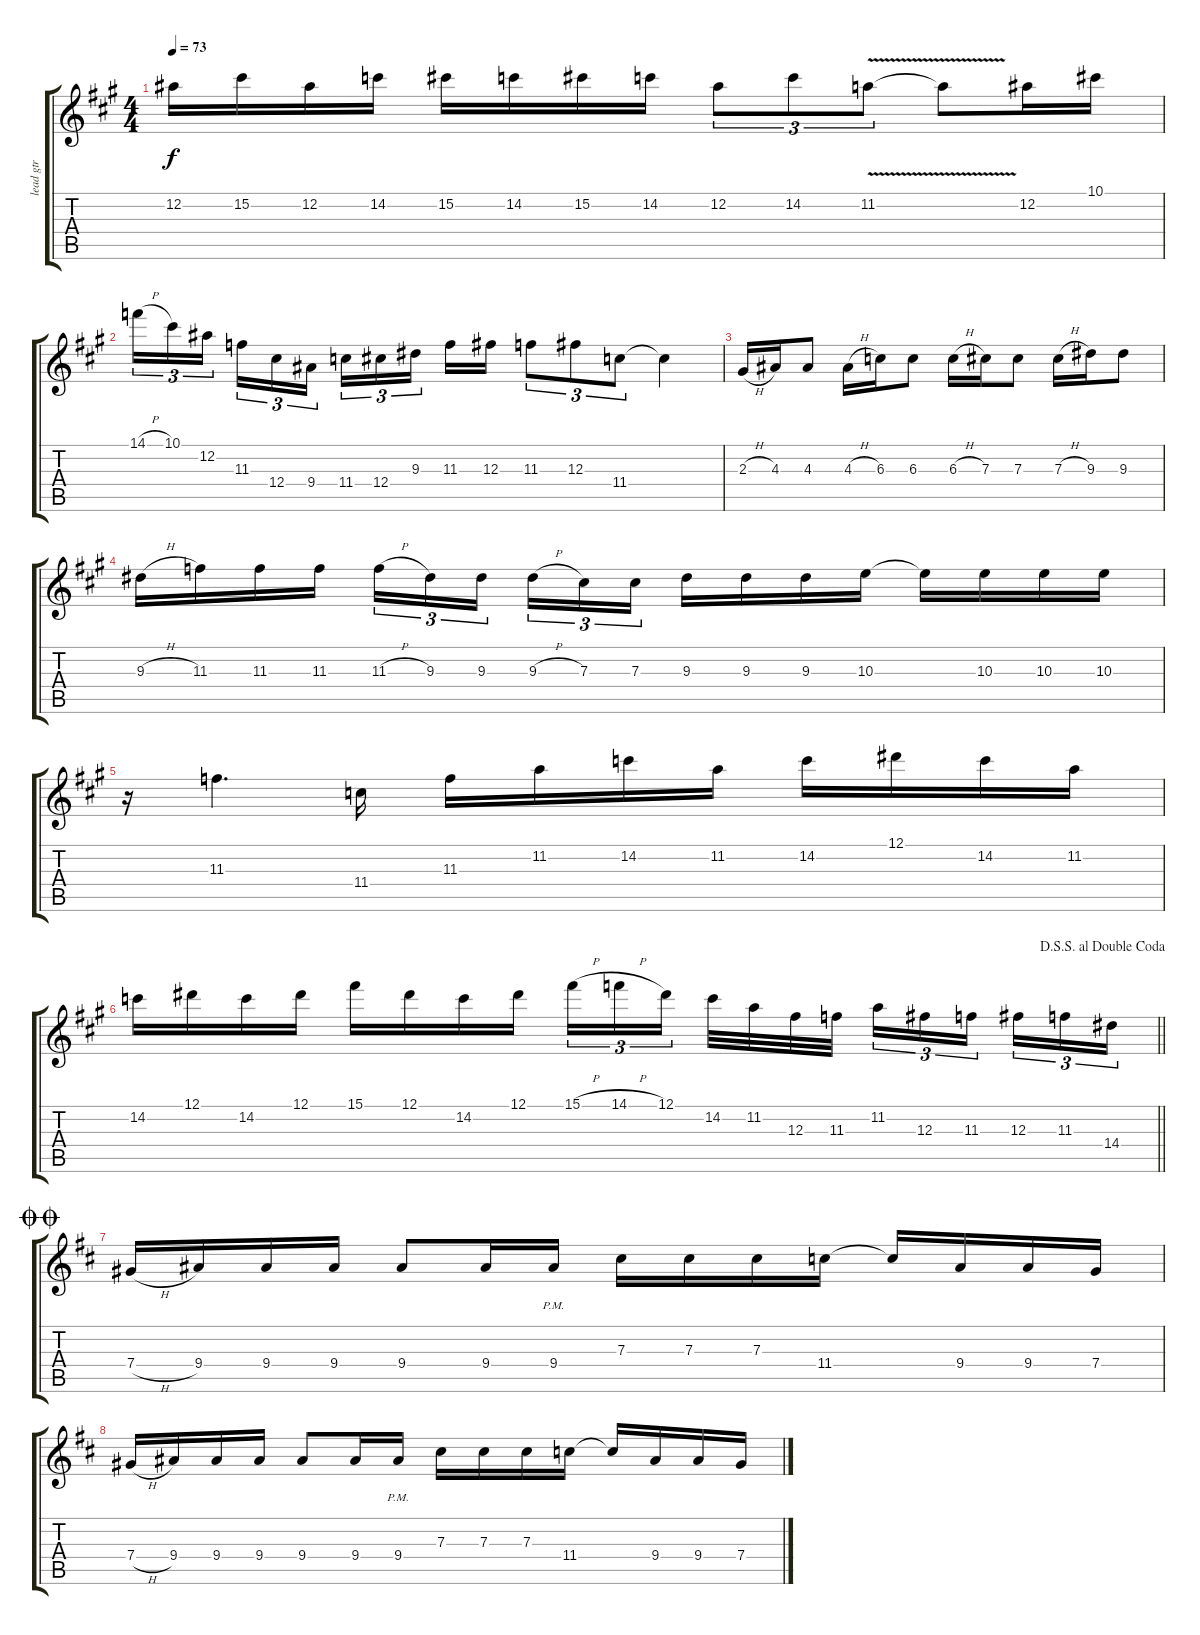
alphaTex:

\track ("lead gtr" "lead gtr") {instrument distortionguitar}
\staff {score tabs}
\tuning (Eb4 Bb3 Gb3 Db3 Ab2 Eb2) {hide}
\ts (4 4)
\tempo 73
\clef g2
\ks a
12.2.16{dy f} 15.2.16 12.2.16 14.2.16 15.2.16 14.2.16 15.2.16 14.2.16 12.2.8{tu (3 2)} 14.2.8{tu (3 2)} 11.2{v}.8{tu (3 2)} 11.2{v t}.8 12.2.16 10.1.16 |
14.1{h}.16{tu (3 2)} 10.1.16{tu (3 2)} 12.2.16{tu (3 2) beam splitsecondary} 11.3.16{tu (3 2)} 12.4.16{tu (3 2)} 9.4.16{tu (3 2)} 11.4.16{tu (3 2)} 12.4.16{tu (3 2)} 9.3.16{tu (3 2) beam splitsecondary} 11.3.16 12.3.16 11.3.8{tu (3 2)} 12.3.8{tu (3 2)} 11.4.8{tu (3 2)} 11.4{t}.4 |
2.3{h}.16 4.3.16 4.3.8 4.3{h}.16 6.3.16 6.3.8 6.3{h}.16 7.3.16 7.3.8 7.3{h}.16 9.3.16 9.3.8 |
9.3{h}.16 11.3.16 11.3.16 11.3.16 11.3{h}.16{tu (3 2)} 9.3.16{tu (3 2)} 9.3.16{tu (3 2) beam splitsecondary} 9.3{h}.16{tu (3 2)} 7.3.16{tu (3 2)} 7.3.16{tu (3 2)} 9.3.16 9.3.16 9.3.16 10.3.16 10.3{t}.16 10.3.16 10.3.16 10.3.16 |
r.16 11.3.4{d} 11.4.16 11.3.16 11.2.16 14.2.16 11.2.16 14.2.16 12.1.16 14.2.16 11.2.16 |
\jump dalsegnosegnoaldoublecoda
\barLineRight lightlight
14.2.16 12.1.16 14.2.16 12.1.16 15.1.16 12.1.16 14.2.16 12.1.16 15.1{h}.16{tu (3 2)} 14.1{h}.16{tu (3 2)} 12.1.16{tu (3 2) beam splitsecondary} 14.2.32 11.2.32 12.3.32 11.3.32 11.2.16{tu (3 2)} 12.3.16{tu (3 2)} 11.3.16{tu (3 2) beam splitsecondary} 12.3.16{tu (3 2)} 11.3.16{tu (3 2)} 14.4.16{tu (3 2)} |
\jump doublecoda
\ks d
7.4{h}.16 9.4.16 9.4.16 9.4.16 9.4.8 9.4.16 9.4{pm}.16 7.3.16 7.3.16 7.3.16 11.4.16 11.4{t}.16 9.4.16 9.4.16 7.4.16 |
7.4{h}.16 9.4.16 9.4.16 9.4.16 9.4.8 9.4.16 9.4{pm}.16 7.3.16 7.3.16 7.3.16 11.4.16 11.4{t}.16 9.4.16 9.4.16 7.4.16
